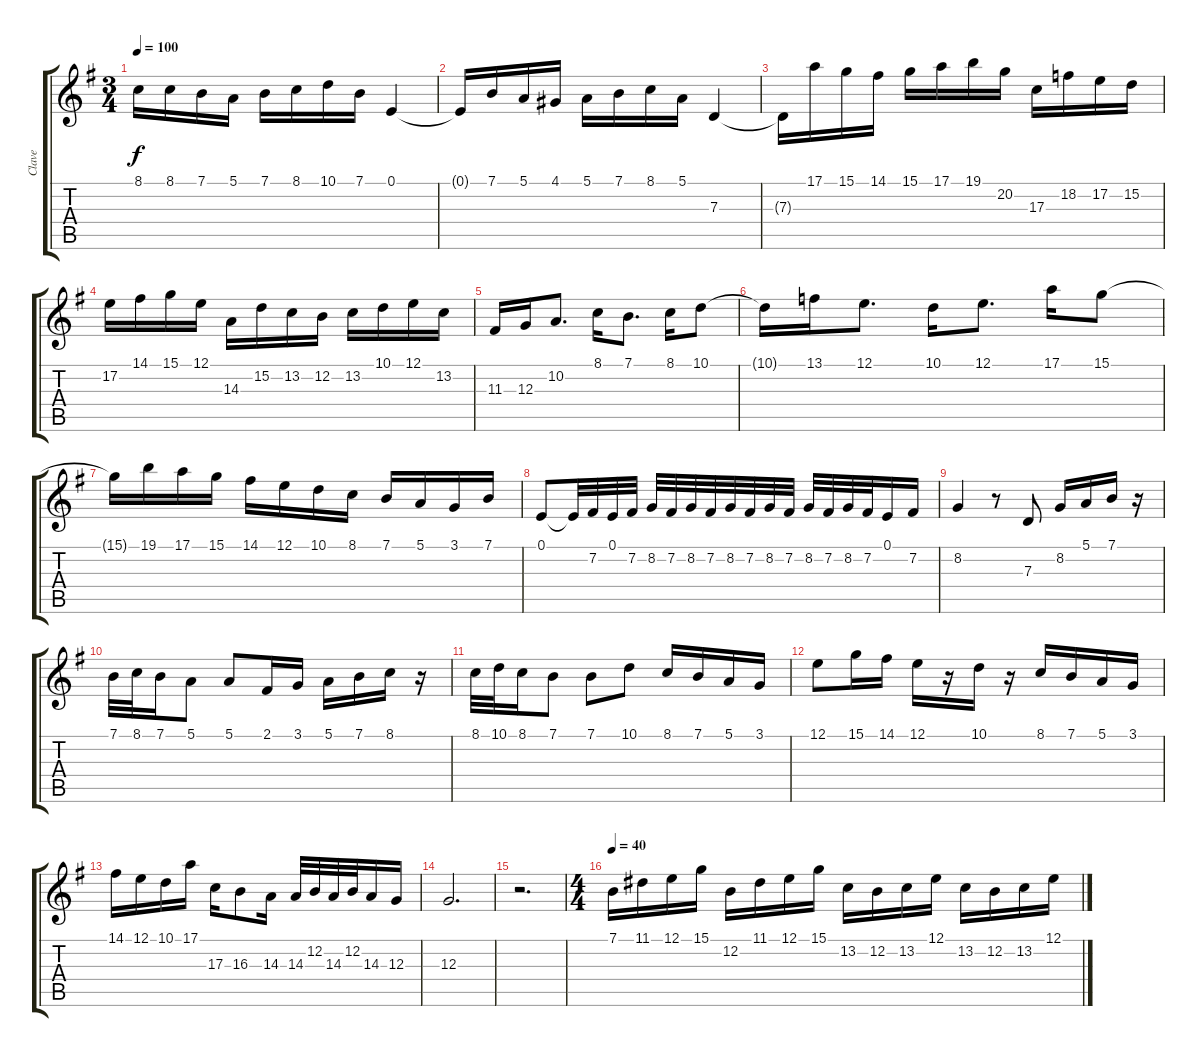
\track ("Clave" "Clave") {instrument harpsichord}
\staff {score tabs}
\tuning (E4 B3 G3 D3 A2 E2) {hide}
\ts (3 4)
\tempo 100
\clef g2
\ks g
8.1{t}.16{dy f} 8.1.16 7.1.16 5.1.16 7.1.16 8.1.16 10.1.16 7.1.16 0.1.4 |
0.1{t}.16 7.1.16 5.1.16 4.1.16 5.1.16 7.1.16 8.1.16 5.1.16 7.3.4 |
7.3{t}.16 17.1.16 15.1.16 14.1.16 15.1.16 17.1.16 19.1.16 20.2.16 17.3.16 18.2.16 17.2.16 15.2.16 |
17.2.16 14.1.16 15.1.16 12.1.16 14.3.16 15.2.16 13.2.16 12.2.16 13.2.16 10.1.16 12.1.16 13.2.16 |
11.3.16 12.3.16 10.2.8{d} 8.1.16 7.1.8{d} 8.1.16 10.1.8 |
10.1{t}.16 13.1.16 12.1.8{d} 10.1.16 12.1.8{d} 17.1.16 15.1.8 |
15.1{t}.16 19.1.16 17.1.16 15.1.16 14.1.16 12.1.16 10.1.16 8.1.16 7.1.16 5.1.16 3.1.16 7.1.16 |
0.1.8 0.1{t}.32 7.2.32 0.1.32 7.2.32 8.2.32 7.2.32 8.2.32 7.2.32 8.2.32 7.2.32 8.2.32 7.2.32 8.2.32 7.2.32 8.2.32 7.2.32 0.1.16 7.2.16 |
8.2.4 r.8 7.3.8 8.2.16 5.1.16 7.1.16 r.16 |
7.1.32 8.1.32 7.1.16 5.1.8 5.1.8 2.1.16 3.1.16 5.1.16 7.1.16 8.1.16 r.16 |
8.1.32 10.1.32 8.1.16 7.1.8 7.1.8 10.1.8 8.1.16 7.1.16 5.1.16 3.1.16 |
12.1.8 15.1.16 14.1.16 12.1.16 r.16 10.1.16 r.16 8.1.16 7.1.16 5.1.16 3.1.16 |
14.1.16 12.1.16 10.1.16 17.1.16 17.3.16 16.3.8 14.3.16 14.3.32 12.2.32 14.3.32 12.2.32 14.3.16 12.3.16 |
12.3.2{d} |
r.2{d} |
\ts (4 4)
\tempo 40
7.1.16 11.1.16 12.1.16 15.1.16 12.2.16 11.1.16 12.1.16 15.1.16 13.2.16 12.2.16 13.2.16 12.1.16 13.2.16 12.2.16 13.2.16 12.1.16
